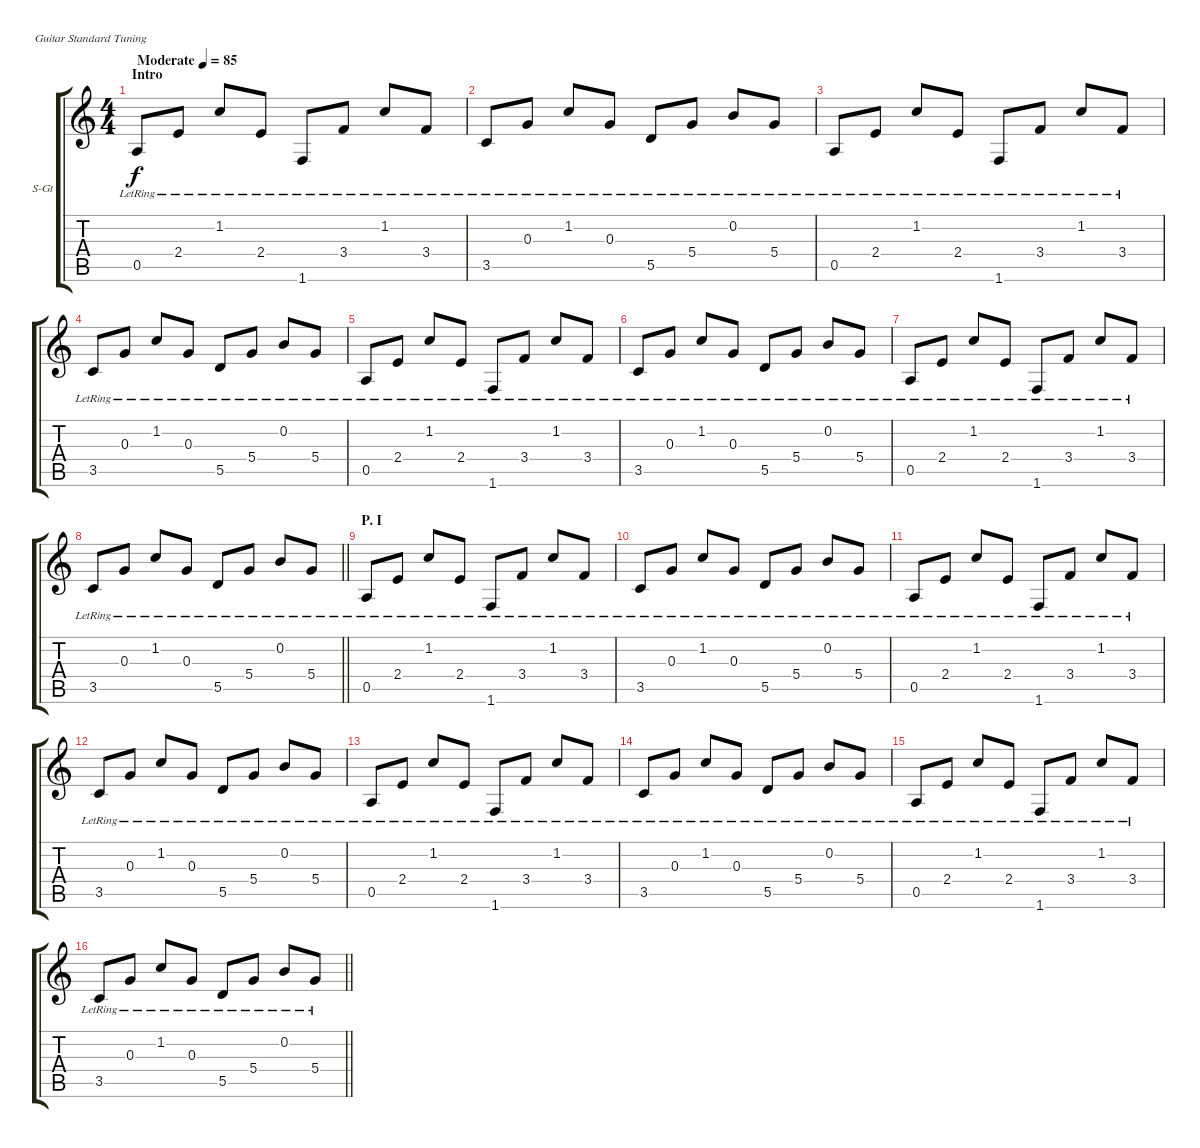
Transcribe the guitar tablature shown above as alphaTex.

\bracketExtendMode groupsimilarinstruments
\firstSystemTrackNameOrientation horizontal
\otherSystemsTrackNameOrientation horizontal
\track ("Rhytm Guitar (Left) (Clean)" "S-Gt") {instrument acousticguitarsteel}
\staff {score tabs}
\tuning (E4 B3 G3 D3 A2 E2)
\ts (4 4)
\beaming (8 2 2 2 2)
\section ("" "Intro")
\tempo (85 "Moderate")
\clef g2
\ks c
0.5{lr}.8{dy f instrument acousticguitarsteel} 2.4{lr}.8 1.2{lr}.8 2.4{lr}.8 1.6{lr}.8 3.4{lr}.8 1.2{lr}.8 3.4{lr}.8 |
3.5{lr}.8 0.3{lr}.8 1.2{lr}.8 0.3{lr}.8 5.5{lr}.8 5.4{lr}.8 0.2{lr}.8 5.4{lr}.8 |
0.5{lr}.8 2.4{lr}.8 1.2{lr}.8 2.4{lr}.8 1.6{lr}.8 3.4{lr}.8 1.2{lr}.8 3.4{lr}.8 |
3.5{lr}.8 0.3{lr}.8 1.2{lr}.8 0.3{lr}.8 5.5{lr}.8 5.4{lr}.8 0.2{lr}.8 5.4{lr}.8 |
0.5{lr}.8 2.4{lr}.8 1.2{lr}.8 2.4{lr}.8 1.6{lr}.8 3.4{lr}.8 1.2{lr}.8 3.4{lr}.8 |
3.5{lr}.8 0.3{lr}.8 1.2{lr}.8 0.3{lr}.8 5.5{lr}.8 5.4{lr}.8 0.2{lr}.8 5.4{lr}.8 |
0.5{lr}.8 2.4{lr}.8 1.2{lr}.8 2.4{lr}.8 1.6{lr}.8 3.4{lr}.8 1.2{lr}.8 3.4{lr}.8 |
\barLineRight lightlight
3.5{lr}.8 0.3{lr}.8 1.2{lr}.8 0.3{lr}.8 5.5{lr}.8 5.4{lr}.8 0.2{lr}.8 5.4{lr}.8 |
\section ("" "P. I")
0.5{lr}.8 2.4{lr}.8 1.2{lr}.8 2.4{lr}.8 1.6{lr}.8 3.4{lr}.8 1.2{lr}.8 3.4{lr}.8 |
3.5{lr}.8 0.3{lr}.8 1.2{lr}.8 0.3{lr}.8 5.5{lr}.8 5.4{lr}.8 0.2{lr}.8 5.4{lr}.8 |
0.5{lr}.8 2.4{lr}.8 1.2{lr}.8 2.4{lr}.8 1.6{lr}.8 3.4{lr}.8 1.2{lr}.8 3.4{lr}.8 |
3.5{lr}.8 0.3{lr}.8 1.2{lr}.8 0.3{lr}.8 5.5{lr}.8 5.4{lr}.8 0.2{lr}.8 5.4{lr}.8 |
0.5{lr}.8 2.4{lr}.8 1.2{lr}.8 2.4{lr}.8 1.6{lr}.8 3.4{lr}.8 1.2{lr}.8 3.4{lr}.8 |
3.5{lr}.8 0.3{lr}.8 1.2{lr}.8 0.3{lr}.8 5.5{lr}.8 5.4{lr}.8 0.2{lr}.8 5.4{lr}.8 |
0.5{lr}.8 2.4{lr}.8 1.2{lr}.8 2.4{lr}.8 1.6{lr}.8 3.4{lr}.8 1.2{lr}.8 3.4{lr}.8 |
\barLineRight lightlight
3.5{lr}.8 0.3{lr}.8 1.2{lr}.8 0.3{lr}.8 5.5{lr}.8 5.4{lr}.8 0.2{lr}.8 5.4{lr}.8
